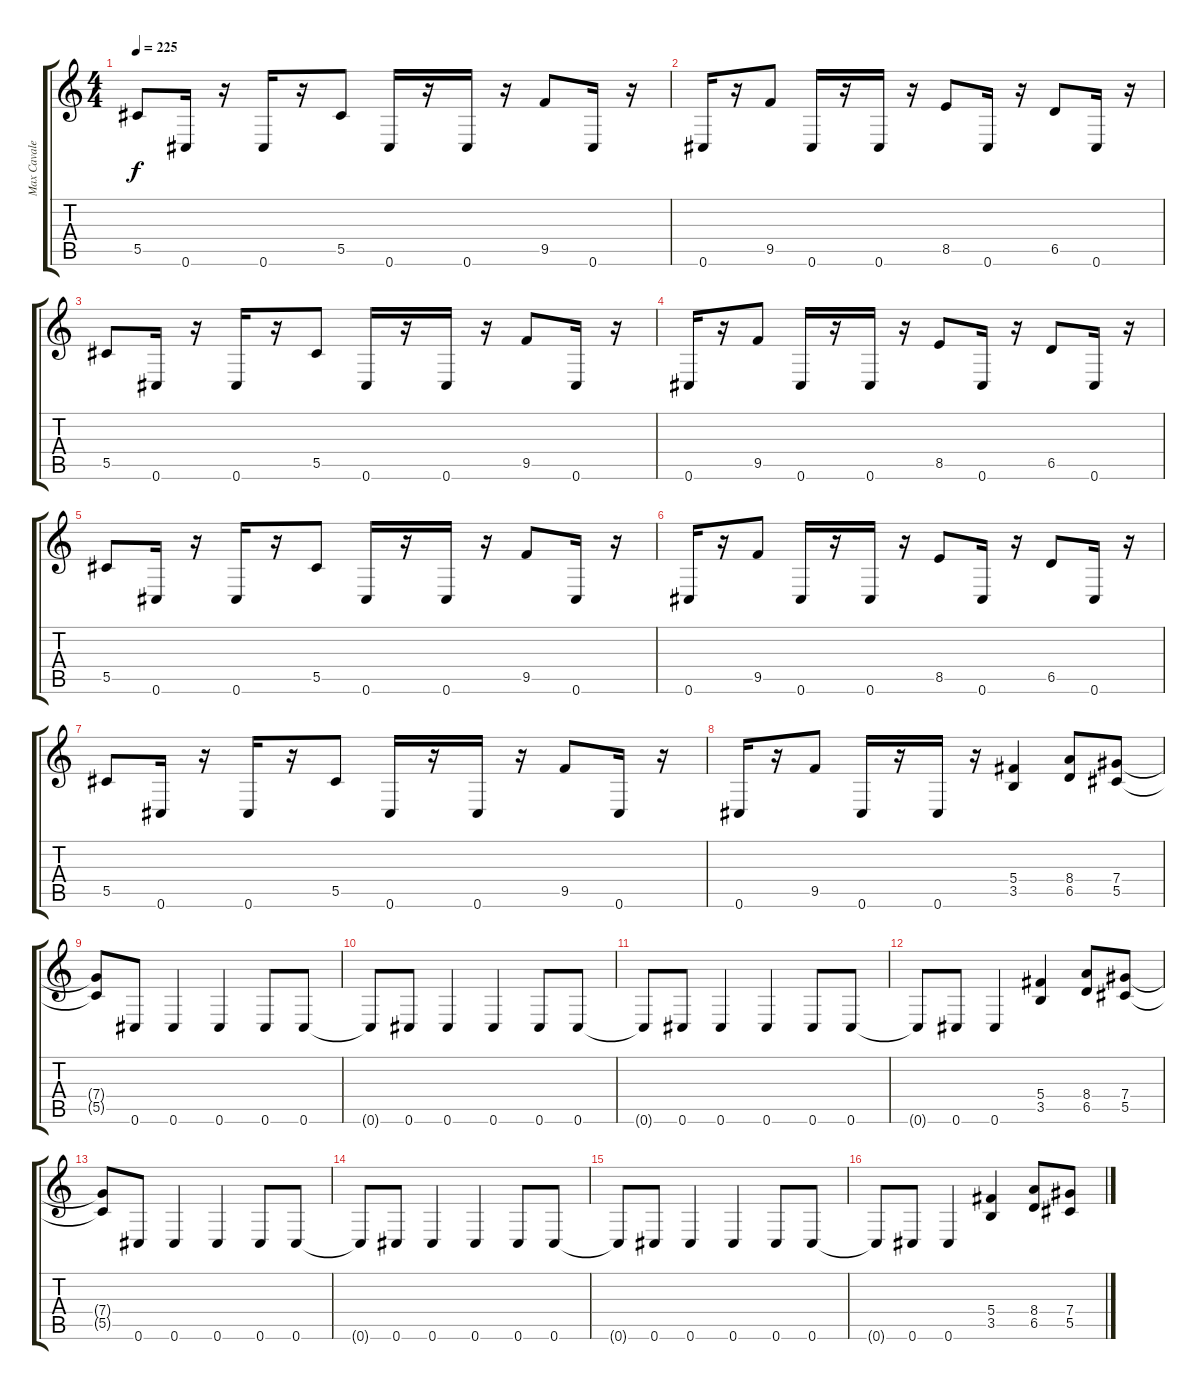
\track ("Max Cavalera" "Max Cavale") {instrument overdrivenguitar}
\staff {score tabs}
\tuning (Eb4 Bb3 Gb3 Db3 Ab2 Db2) {hide}
\ts (4 4)
\tempo 225
\clef g2
\ks c
5.5.8{dy f} 0.6.16 r.16 0.6.16 r.16 5.5.8 0.6.16 r.16 0.6.16 r.16 9.5.8 0.6.16 r.16 |
0.6.16 r.16 9.5.8 0.6.16 r.16 0.6.16 r.16 8.5.8 0.6.16 r.16 6.5.8 0.6.16 r.16 |
5.5.8 0.6.16 r.16 0.6.16 r.16 5.5.8 0.6.16 r.16 0.6.16 r.16 9.5.8 0.6.16 r.16 |
0.6.16 r.16 9.5.8 0.6.16 r.16 0.6.16 r.16 8.5.8 0.6.16 r.16 6.5.8 0.6.16 r.16 |
5.5.8 0.6.16 r.16 0.6.16 r.16 5.5.8 0.6.16 r.16 0.6.16 r.16 9.5.8 0.6.16 r.16 |
0.6.16 r.16 9.5.8 0.6.16 r.16 0.6.16 r.16 8.5.8 0.6.16 r.16 6.5.8 0.6.16 r.16 |
5.5.8 0.6.16 r.16 0.6.16 r.16 5.5.8 0.6.16 r.16 0.6.16 r.16 9.5.8 0.6.16 r.16 |
0.6.16 r.16 9.5.8 0.6.16 r.16 0.6.16 r.16 (5.4 3.5).4 (8.4 6.5).8 (7.4 5.5).8 |
(7.4{t} 5.5{t}).8 0.6.8 0.6.4 0.6.4 0.6.8 0.6.8 |
0.6{t}.8 0.6.8 0.6.4 0.6.4 0.6.8 0.6.8 |
0.6{t}.8 0.6.8 0.6.4 0.6.4 0.6.8 0.6.8 |
0.6{t}.8 0.6.8 0.6.4 (5.4 3.5).4 (8.4 6.5).8 (7.4 5.5).8 |
(7.4{t} 5.5{t}).8 0.6.8 0.6.4 0.6.4 0.6.8 0.6.8 |
0.6{t}.8 0.6.8 0.6.4 0.6.4 0.6.8 0.6.8 |
0.6{t}.8 0.6.8 0.6.4 0.6.4 0.6.8 0.6.8 |
0.6{t}.8 0.6.8 0.6.4 (5.4 3.5).4 (8.4 6.5).8 (7.4 5.5).8
